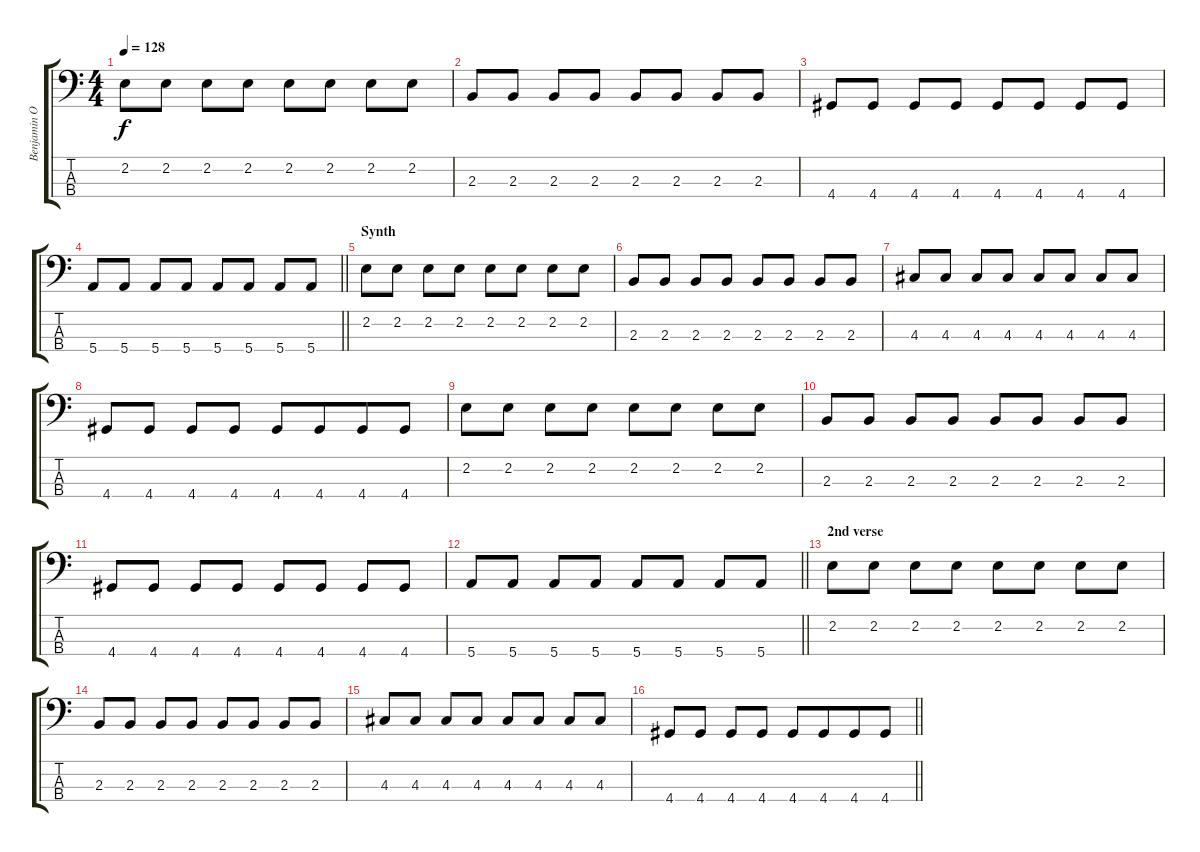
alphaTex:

\track ("Benjamin Orr - Bass" "Benjamin O") {instrument electricbasspick}
\staff {score tabs}
\tuning (G2 D2 A1 E1) {hide}
\ts (4 4)
\tempo 128
\clef f4
\ks c
2.2.8{dy f} 2.2.8 2.2.8 2.2.8 2.2.8 2.2.8 2.2.8 2.2.8 |
2.3.8 2.3.8 2.3.8 2.3.8 2.3.8 2.3.8 2.3.8 2.3.8 |
4.4.8 4.4.8 4.4.8 4.4.8 4.4.8 4.4.8 4.4.8 4.4.8 |
\barLineRight lightlight
5.4.8 5.4.8 5.4.8 5.4.8 5.4.8 5.4.8 5.4.8 5.4.8 |
\section ("" "Synth")
2.2.8 2.2.8 2.2.8 2.2.8 2.2.8 2.2.8 2.2.8 2.2.8 |
2.3.8 2.3.8 2.3.8 2.3.8 2.3.8 2.3.8 2.3.8 2.3.8 |
4.3.8 4.3.8 4.3.8 4.3.8 4.3.8 4.3.8 4.3.8 4.3.8 |
4.4.8 4.4.8 4.4.8 4.4.8 4.4.8 4.4.8{beam merge} 4.4.8 4.4.8 |
2.2.8 2.2.8 2.2.8 2.2.8 2.2.8 2.2.8 2.2.8 2.2.8 |
2.3.8 2.3.8 2.3.8 2.3.8 2.3.8 2.3.8 2.3.8 2.3.8 |
4.4.8 4.4.8 4.4.8 4.4.8 4.4.8 4.4.8 4.4.8 4.4.8 |
\barLineRight lightlight
5.4.8 5.4.8 5.4.8 5.4.8 5.4.8 5.4.8 5.4.8 5.4.8 |
\section ("" "2nd verse")
2.2.8 2.2.8 2.2.8 2.2.8 2.2.8 2.2.8 2.2.8 2.2.8 |
2.3.8 2.3.8 2.3.8 2.3.8 2.3.8 2.3.8 2.3.8 2.3.8 |
4.3.8 4.3.8 4.3.8 4.3.8 4.3.8 4.3.8 4.3.8 4.3.8 |
\barLineRight lightlight
4.4.8 4.4.8 4.4.8 4.4.8 4.4.8 4.4.8{beam merge} 4.4.8 4.4.8
